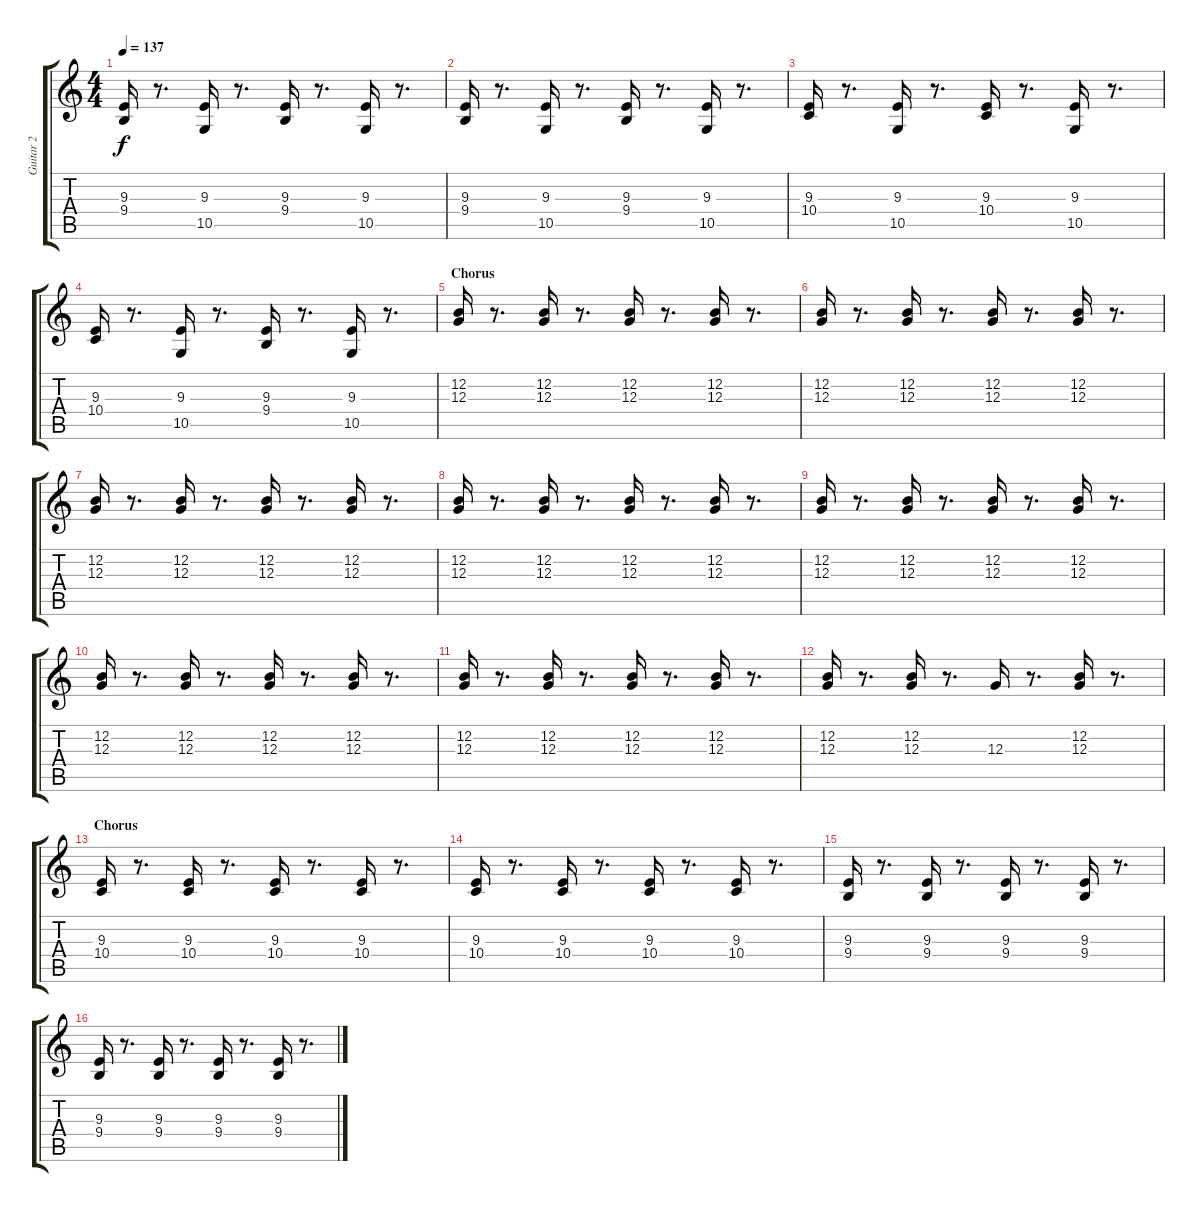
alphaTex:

\track ("Guitar 2" "Guitar 2") {instrument violin}
\staff {score tabs}
\tuning (E4 B3 G3 D3 A2 E2) {hide}
\ts (4 4)
\tempo 137
\clef g2
\ks c
(9.3 9.4).16{dy f} r.8{d} (9.3 10.5).16 r.8{d} (9.3 9.4).16 r.8{d} (9.3 10.5).16 r.8{d} |
(9.3 9.4).16 r.8{d} (9.3 10.5).16 r.8{d} (9.3 9.4).16 r.8{d} (9.3 10.5).16 r.8{d} |
(9.3 10.4).16 r.8{d} (9.3 10.5).16 r.8{d} (9.3 10.4).16 r.8{d} (9.3 10.5).16 r.8{d} |
(9.3 10.4).16 r.8{d} (9.3 10.5).16 r.8{d} (9.3 9.4).16 r.8{d} (9.3 10.5).16 r.8{d} |
\section ("" "Chorus")
(12.2 12.3).16 r.8{d} (12.2 12.3).16 r.8{d} (12.2 12.3).16 r.8{d} (12.2 12.3).16 r.8{d} |
(12.2 12.3).16 r.8{d} (12.2 12.3).16 r.8{d} (12.2 12.3).16 r.8{d} (12.2 12.3).16 r.8{d} |
(12.2 12.3).16 r.8{d} (12.2 12.3).16 r.8{d} (12.2 12.3).16 r.8{d} (12.2 12.3).16 r.8{d} |
(12.2 12.3).16 r.8{d} (12.2 12.3).16 r.8{d} (12.2 12.3).16 r.8{d} (12.2 12.3).16 r.8{d} |
(12.2 12.3).16 r.8{d} (12.2 12.3).16 r.8{d} (12.2 12.3).16 r.8{d} (12.2 12.3).16 r.8{d} |
(12.2 12.3).16 r.8{d} (12.2 12.3).16 r.8{d} (12.2 12.3).16 r.8{d} (12.2 12.3).16 r.8{d} |
(12.2 12.3).16 r.8{d} (12.2 12.3).16 r.8{d} (12.2 12.3).16 r.8{d} (12.2 12.3).16 r.8{d} |
(12.2 12.3).16 r.8{d} (12.2 12.3).16 r.8{d} 12.3.16 r.8{d} (12.2 12.3).16 r.8{d} |
\section ("" "Chorus")
(9.3 10.4).16 r.8{d} (9.3 10.4).16 r.8{d} (9.3 10.4).16 r.8{d} (9.3 10.4).16 r.8{d} |
(9.3 10.4).16 r.8{d} (9.3 10.4).16 r.8{d} (9.3 10.4).16 r.8{d} (9.3 10.4).16 r.8{d} |
(9.3 9.4).16 r.8{d} (9.3 9.4).16 r.8{d} (9.3 9.4).16 r.8{d} (9.3 9.4).16 r.8{d} |
(9.3 9.4).16 r.8{d} (9.3 9.4).16 r.8{d} (9.3 9.4).16 r.8{d} (9.3 9.4).16 r.8{d}
